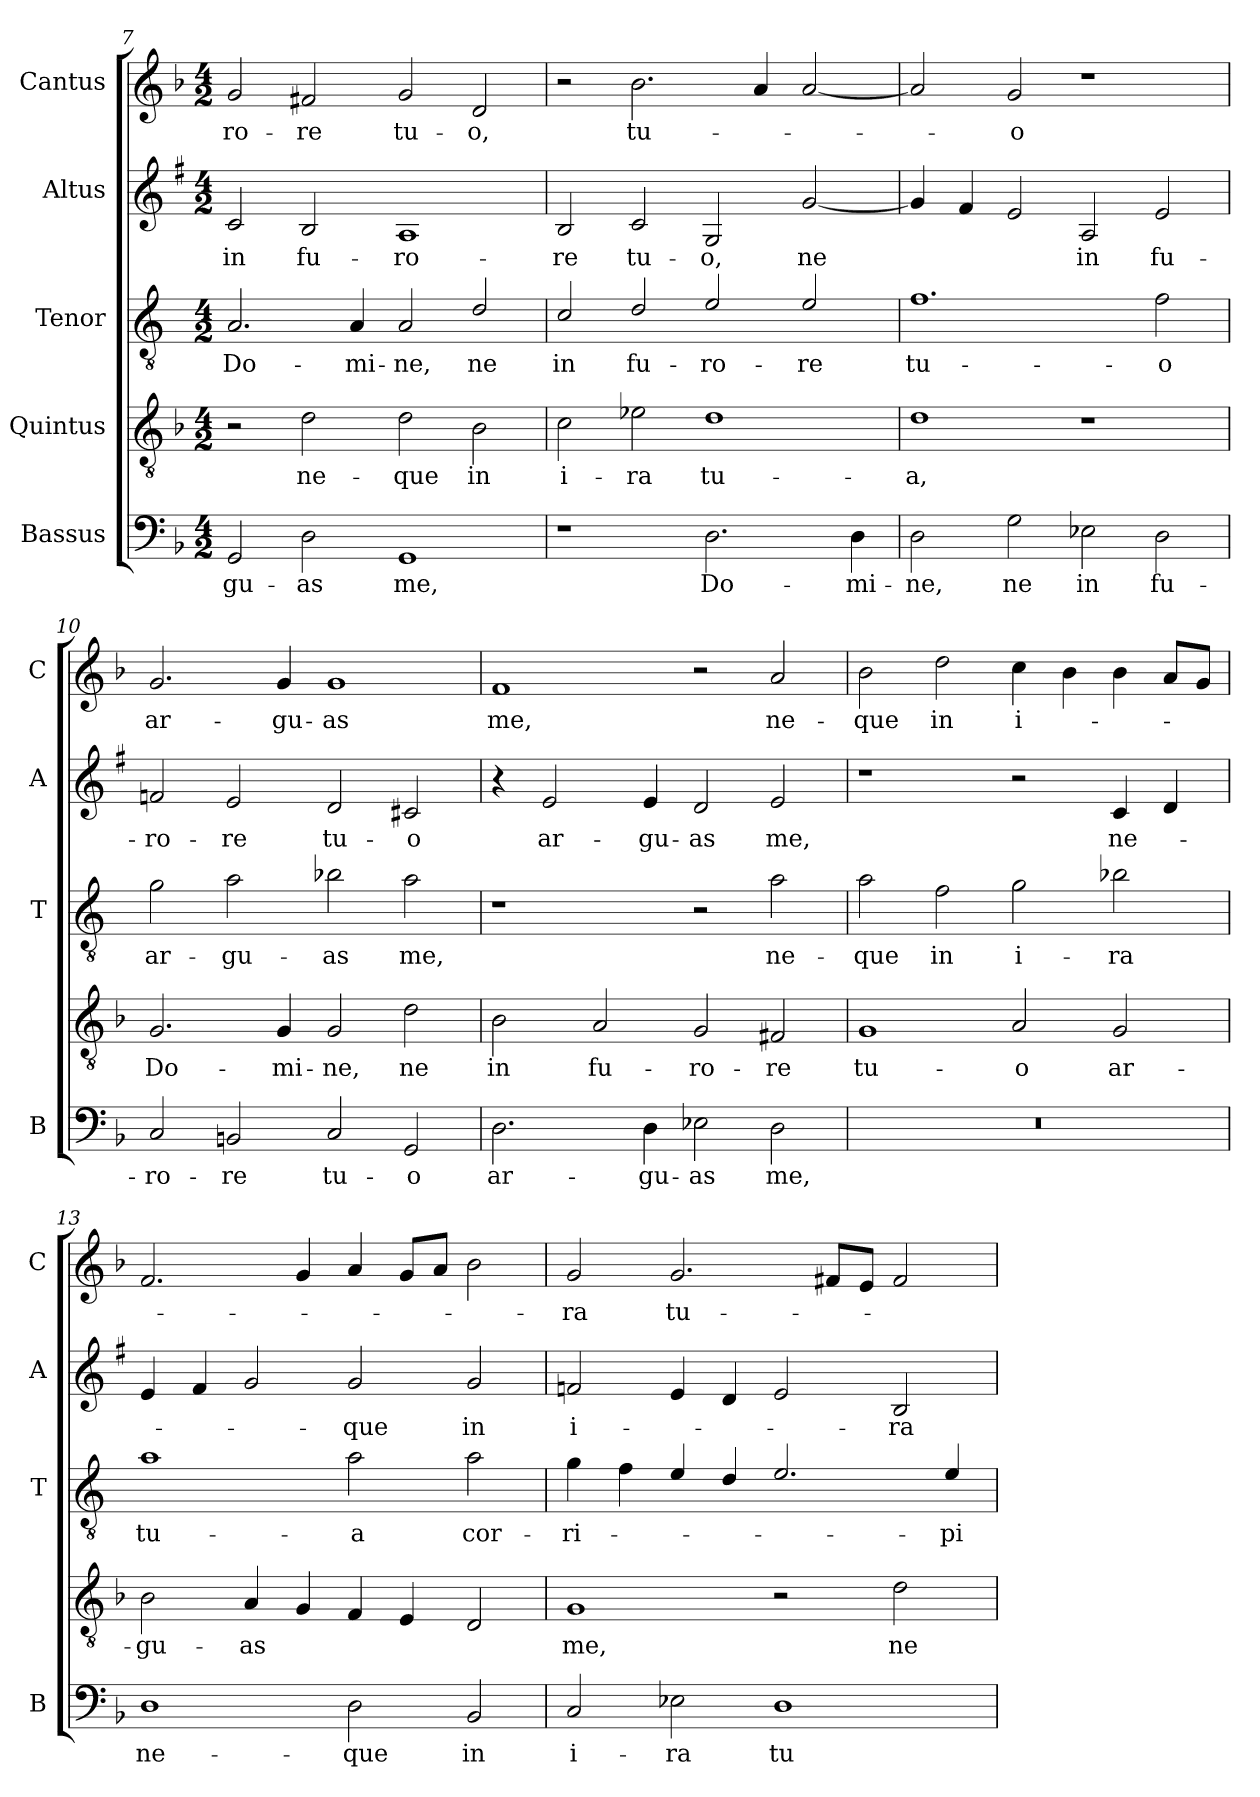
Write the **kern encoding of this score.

**kern	**text	**kern	**text	**kern	**text	**kern	**text	**kern	**text
*part5	*part5	*part4	*part4	*part3	*part3	*part2	*part2	*part1	*part1
*staff5	*staff5	*staff4	*staff4	*staff3	*staff3	*staff2	*staff2	*staff1	*staff1
*I"Bassus	*	*I"Quintus	*	*I"Tenor	*	*I"Altus	*	*I"Cantus	*
*I'B	*	*	*	*I'T	*	*I'A	*	*I'C	*
*clefF4	*	*clefGv2	*	*clefGv2	*	*clefG2	*	*clefG2	*
*	*	*	*	*ITrd4c7	*	*ITrd1c2	*	*	*
*k[b-]	*	*k[b-]	*	*k[b-]	*	*k[b-]	*	*k[b-]	*
*F:	*	*F:	*	*F:	*	*F:	*	*F:	*
*M4/2	*	*M4/2	*	*M4/2	*	*M4/2	*	*M4/2	*
=7	=7	=7	=7	=7	=7	=7	=7	=7	=7
!	!LO:LY:b	!	!	!	!LO:LY:b	!	!LO:LY:b	!	!LO:LY:b
2GG/	-gu-	2r	.	2.D/	Do-	2B-/	in	2g/	-ro-
!	!LO:LY:b	!	!LO:LY:b	!	!	!	!LO:LY:b	!	!LO:LY:b
2D\	-as	2d\	ne-	.	.	2A/	fu-	2f#X/	-re
!	!	!	!	!	!LO:LY:b	!	!	!	!
.	.	.	.	4D/	-mi-	.	.	.	.
!	!LO:LY:b	!	!LO:LY:b	!	!LO:LY:b	!	!LO:LY:b	!	!LO:LY:b
1GG	me,	2d\	-que	2D/	-ne,	1G	-ro-	2g/	tu-
!	!	!	!LO:LY:b	!	!LO:LY:b	!	!	!	!LO:LY:b
.	.	2B-\	in	2G/	ne	.	.	2d/	-o,
=8	=8	=8	=8	=8	=8	=8	=8	=8	=8
!	!	!	!LO:LY:b	!	!LO:LY:b	!	!LO:LY:b	!	!
1r	.	2c\	i-	2F/	in	2A/	-re	2r	.
!	!	!	!LO:LY:b	!	!LO:LY:b	!	!LO:LY:b	!	!LO:LY:b
.	.	2e-X\	-ra	2G/	fu-	2B-/	tu-	2.b-\	tu-
!	!LO:LY:b	!	!LO:LY:b	!	!LO:LY:b	!	!LO:LY:b	!	!
2.D\	Do-	1d	tu-	2A/	-ro-	2F/	-o,	.	.
.	.	.	.	.	.	.	.	4a/	.
!	!	!	!	!	!LO:LY:b	!	!LO:LY:b	!	!
.	.	.	.	2A/	-re	[2f/	ne	[2a/	.
!	!LO:LY:b	!	!	!	!	!	!	!	!
4D\	-mi-	.	.	.	.	.	.	.	.
=9	=9	=9	=9	=9	=9	=9	=9	=9	=9
!	!LO:LY:b	!	!LO:LY:b	!	!LO:LY:b	!	!	!	!
2D\	-ne,	1d	-a,	1.B-	tu-	4f/]	.	2a/]	.
.	.	.	.	.	.	4e/	.	.	.
!	!LO:LY:b	!	!	!	!	!	!	!	!LO:LY:b
2G\	ne	.	.	.	.	2d/	.	2g/	-o
!	!LO:LY:b	!	!	!	!	!	!LO:LY:b	!	!
2E-X\	in	1r	.	.	.	2G/	in	1r	.
!	!LO:LY:b	!	!	!	!LO:LY:b	!	!LO:LY:b	!	!
2D\	fu-	.	.	2B-\	-o	2d/	fu-	.	.
=10	=10	=10	=10	=10	=10	=10	=10	=10	=10
!	!LO:LY:b	!	!LO:LY:b	!	!LO:LY:b	!	!LO:LY:b	!	!LO:LY:b
2C/	-ro-	2.G/	Do-	2c\	ar-	2e-X/	-ro-	2.g/	ar-
!	!LO:LY:b	!	!	!	!LO:LY:b	!	!LO:LY:b	!	!
2BBn/	-re	.	.	2d\	-gu-	2d/	-re	.	.
!	!	!	!LO:LY:b	!	!	!	!	!	!LO:LY:b
.	.	4G/	-mi-	.	.	.	.	4g/	-gu-
!	!LO:LY:b	!	!LO:LY:b	!	!LO:LY:b	!	!LO:LY:b	!	!LO:LY:b
2C/	tu-	2G/	-ne,	2e-X\	-as	2c/	tu-	1g	-as
!	!LO:LY:b	!	!LO:LY:b	!	!LO:LY:b	!	!LO:LY:b	!	!
2GG/	-o	2d\	ne	2d\	me,	2Bn/	-o	.	.
=11	=11	=11	=11	=11	=11	=11	=11	=11	=11
!	!LO:LY:b	!	!LO:LY:b	!	!	!	!	!	!LO:LY:b
2.D\	ar-	2B-\	in	1r	.	4r	.	1f	me,
!	!	!	!	!	!	!	!LO:LY:b	!	!
.	.	.	.	.	.	2d/	ar-	.	.
!	!	!	!LO:LY:b	!	!	!	!	!	!
.	.	2A/	fu-	.	.	.	.	.	.
!	!LO:LY:b	!	!	!	!	!	!LO:LY:b	!	!
4D\	-gu-	.	.	.	.	4d/	-gu-	.	.
!	!LO:LY:b	!	!LO:LY:b	!	!	!	!LO:LY:b	!	!
2E-X\	-as	2G/	-ro-	2r	.	2c/	-as	2r	.
!	!LO:LY:b	!	!LO:LY:b	!	!LO:LY:b	!	!LO:LY:b	!	!LO:LY:b
2D\	me,	2F#X/	-re	2d\	ne-	2d/	me,	2a/	ne-
!!LO:LB:g=z
=12	=12	=12	=12	=12	=12	=12	=12	=12	=12
!	!	!	!LO:LY:b	!	!LO:LY:b	!	!	!	!LO:LY:b
0r	.	1G	tu-	2d\	-que	1r	.	2b-\	-que
!	!	!	!	!	!LO:LY:b	!	!	!	!LO:LY:b
.	.	.	.	2B-\	in	.	.	2dd\	in
!	!	!	!LO:LY:b	!	!LO:LY:b	!	!	!	!LO:LY:b
.	.	2A/	-o	2c\	i-	2r	.	4cc\	i-
.	.	.	.	.	.	.	.	4b-\	.
!	!	!	!LO:LY:b	!	!LO:LY:b	!	!LO:LY:b	!	!
.	.	2G/	ar-	2e-X\	-ra	4B-/	ne-	4b-\	.
.	.	.	.	.	.	4c/	.	8a/L	.
.	.	.	.	.	.	.	.	8g/J	.
=13	=13	=13	=13	=13	=13	=13	=13	=13	=13
!	!LO:LY:b	!	!LO:LY:b	!	!LO:LY:b	!	!	!	!
1D	ne-	2B-\	-gu-	1d	tu-	4d/	.	2.f/	.
.	.	.	.	.	.	4e/	.	.	.
!	!	!	!LO:LY:b	!	!	!	!	!	!
.	.	4A/	-as	.	.	2f/	.	.	.
.	.	4G/	.	.	.	.	.	4g/	.
!	!LO:LY:b	!	!	!	!LO:LY:b	!	!LO:LY:b	!	!
2D\	-que	4F/	.	2d\	-a	2f/	-que	4a/	.
.	.	4E/	.	.	.	.	.	8g/L	.
.	.	.	.	.	.	.	.	8a/J	.
!	!LO:LY:b	!	!	!	!LO:LY:b	!	!LO:LY:b	!	!
2BB-/	in	2D/	.	2d\	cor-	2f/	in	2b-\	.
=14	=14	=14	=14	=14	=14	=14	=14	=14	=14
!	!LO:LY:b	!	!LO:LY:b	!	!LO:LY:b	!	!LO:LY:b	!	!LO:LY:b
2C/	i-	1G	me,	4c\	-ri-	2e-X/	i-	2g/	-ra
.	.	.	.	4B-\	.	.	.	.	.
!	!LO:LY:b	!	!	!	!	!	!	!	!LO:LY:b
2E-X\	-ra	.	.	4A/	.	4d/	.	2.g/	tu-
.	.	.	.	4G/	.	4c/	.	.	.
!	!LO:LY:b	!	!	!	!	!	!	!	!
1D	tu-	2r	.	2.A/	.	2d/	.	.	.
.	.	.	.	.	.	.	.	8f#X/L	.
.	.	.	.	.	.	.	.	8e/J	.
!	!	!	!LO:LY:b	!	!	!	!LO:LY:b	!	!
.	.	2d\	ne-	.	.	2A/	-ra	2f#/	.
!	!	!	!	!	!LO:LY:b	!	!	!	!
.	.	.	.	4A/	-pi-	.	.	.	.
=	=	=	=	=	=	=	=	=	=
*-	*-	*-	*-	*-	*-	*-	*-	*-	*-
